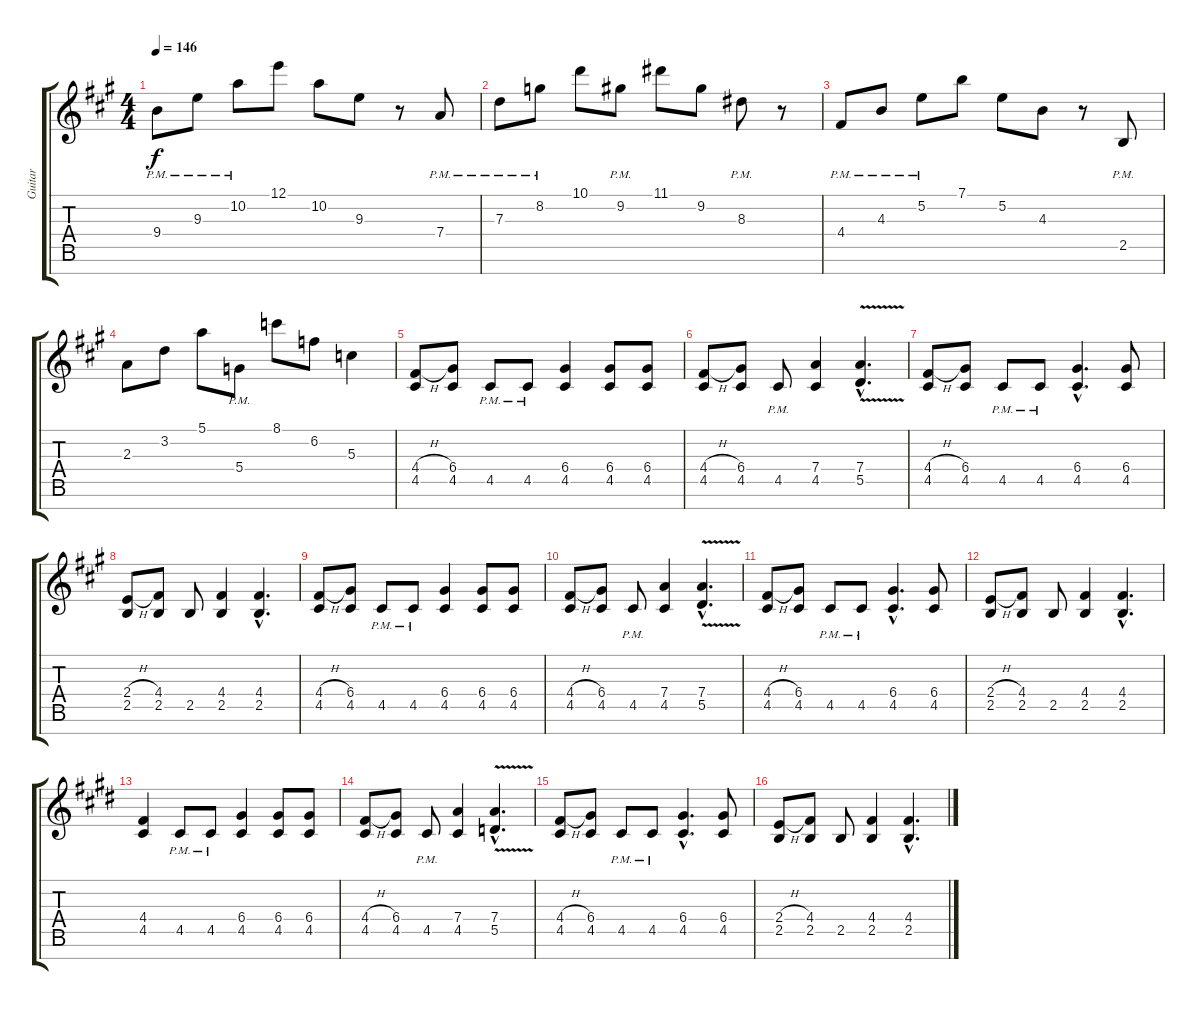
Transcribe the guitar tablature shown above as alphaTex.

\track ("Guitar" "Guitar") {instrument distortionguitar}
\staff {score tabs}
\tuning (E4 B3 G3 D3 A2 E2 B1) {hide}
\ts (4 4)
\tempo 146
\clef g2
\ks a
9.4{pm}.8{dy f} 9.3{pm}.8 10.2{pm}.8 12.1.8 10.2.8 9.3.8 r.8 7.4{pm}.8 |
7.3{pm}.8 8.2{pm}.8 10.1.8 9.2{pm}.8 11.1.8 9.2.8 8.3{pm}.8 r.8 |
4.4{pm}.8 4.3{pm}.8 5.2{pm}.8 7.1.8 5.2.8 4.3.8 r.8 2.5{pm}.8 |
2.3.8 3.2.8 5.1.8 5.4{pm}.8 8.1.8 6.2.8 5.3.4 |
(4.4{h} 4.5).8 (6.4 4.5).8 4.5{pm}.8 4.5{pm}.8 (6.4 4.5).4 (6.4 4.5).8 (6.4 4.5).8 |
(4.4{h} 4.5).8 (6.4 4.5).8 4.5{pm}.8 (7.4 4.5).4 (7.4{v hac} 5.5{v hac}).4{d} |
(4.4{h} 4.5).8 (6.4 4.5).8 4.5{pm}.8 4.5{pm}.8 (6.4{hac} 4.5{hac}).4{d} (6.4 4.5).8 |
(2.4{h} 2.5).8 (4.4 2.5).8 2.5.8 (4.4 2.5).4 (4.4{hac} 2.5{hac}).4{d} |
(4.4{h} 4.5).8 (6.4 4.5).8 4.5{pm}.8 4.5{pm}.8 (6.4 4.5).4 (6.4 4.5).8 (6.4 4.5).8 |
(4.4{h} 4.5).8 (6.4 4.5).8 4.5{pm}.8 (7.4 4.5).4 (7.4{v hac} 5.5{v hac}).4{d} |
(4.4{h} 4.5).8 (6.4 4.5).8 4.5{pm}.8 4.5{pm}.8 (6.4{hac} 4.5{hac}).4{d} (6.4 4.5).8 |
(2.4{h} 2.5).8 (4.4 2.5).8 2.5.8 (4.4 2.5).4 (4.4{hac} 2.5{hac}).4{d} |
\ks e
(4.4 4.5).4 4.5{pm}.8 4.5{pm}.8 (6.4 4.5).4 (6.4 4.5).8 (6.4 4.5).8 |
(4.4{h} 4.5).8 (6.4 4.5).8 4.5{pm}.8 (7.4 4.5).4 (7.4{v hac} 5.5{v hac}).4{d} |
(4.4{h} 4.5).8 (6.4 4.5).8 4.5{pm}.8 4.5{pm}.8 (6.4{hac} 4.5{hac}).4{d} (6.4 4.5).8 |
(2.4{h} 2.5).8 (4.4 2.5).8 2.5.8 (4.4 2.5).4 (4.4{hac} 2.5{hac}).4{d}
